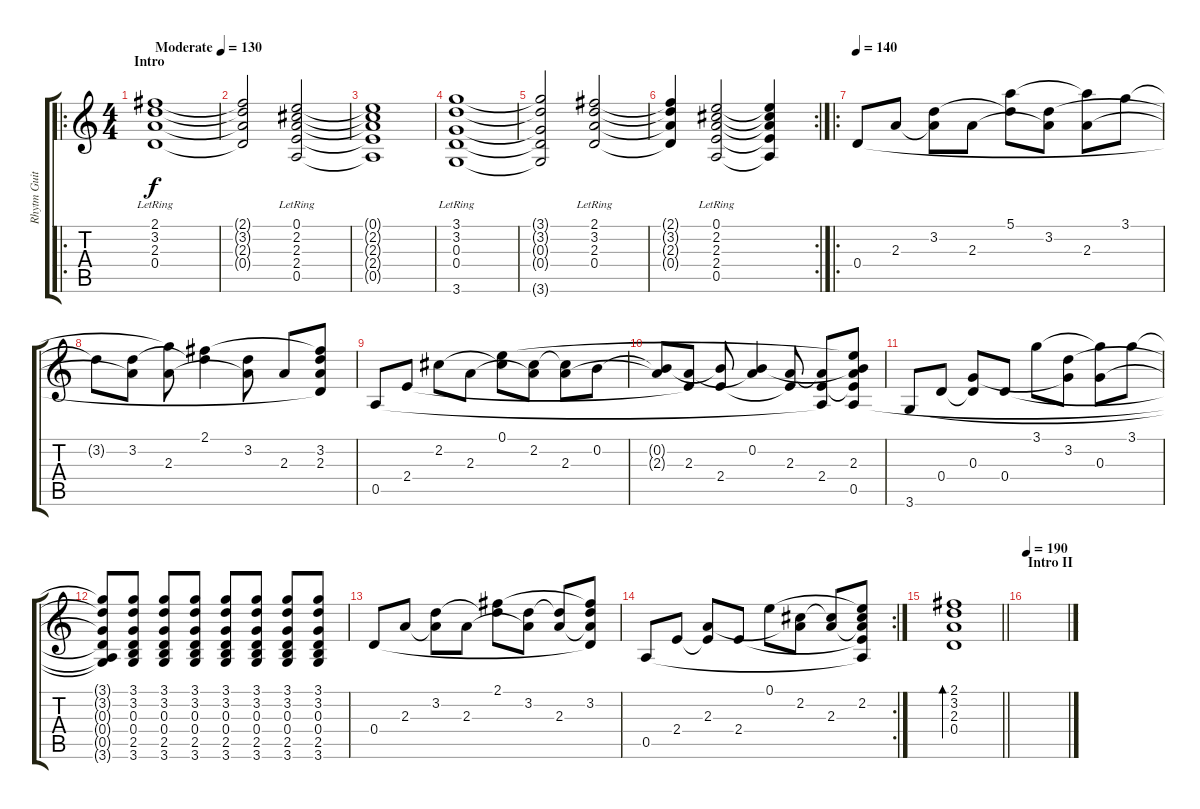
\track ("Rhytm Guitar" "Rhytm Guit") {instrument electricguitarjazz}
\staff {score tabs}
\tuning (E4 B3 G3 D3 A2 E2) {hide}
\ro
\ts (4 4)
\section ("" "Intro")
\tempo (130 "Moderate")
\clef g2
\ks c
(2.1{lr} 3.2{lr} 2.3{lr} 0.4{lr}).1{dy f instrument acousticguitarsteel} |
(2.1{t} 3.2{t} 2.3{t} 0.4{t}).2 (0.1{lr} 2.2{lr} 2.3{lr} 2.4{lr} 0.5{lr}).2 |
(0.1{t} 2.2{t} 2.3{t} 2.4{t} 0.5{t}).1 |
(3.1{lr} 3.2{lr} 0.3{lr} 0.4{lr} 3.6{lr}).1 |
(3.1{t} 3.2{t} 0.3{t} 0.4{t} 3.6{t}).2 (2.1{lr} 3.2{lr} 2.3{lr} 0.4{lr}).2 |
\rc 2
(2.1{t} 3.2{t} 2.3{t} 0.4{t}).4 (0.1{lr} 2.2{lr} 2.3{lr} 2.4{lr} 0.5{lr}).2 (0.1{t} 2.2{t} 2.3{t} 2.4{t} 0.5{t}).4 |
\ro
\tempo 140
0.4.8 2.3.8 (3.2 2.3{t}).8 2.3.8 (5.1 3.2{t}).8 (3.2 2.3{t}).8 (5.1{t} 2.3).8 3.1.8 |
3.2{t}.8 (3.2 2.3{t}).8 (3.1{t} 2.3).8 (2.1 3.2{t}).4 (3.2 2.3{t}).8 2.3.8 (2.1{t} 3.2 2.3 0.4{t}).8 |
0.5.8 2.4.8 2.2.8 2.3.8 (0.1 2.2{t}).8 (2.2 2.3{t}).8 (2.2{t} 2.3).8 0.2.8 |
(0.2{t} 2.3{t}).8 (2.3 2.4{t}).8 (0.2{t} 2.4).8 (0.2 2.3{t}).4 (2.3 2.4{t}).8 (2.3{t} 2.4 0.5{t}).8 (0.1{t} 0.2{t} 2.3 2.4{t} 0.5).8 |
3.6.8 0.4.8 (0.3 0.4{t}).8 0.4.8 3.1.8 (3.2 0.3{t}).8 (3.1{t} 0.3).8 3.1.8 |
(3.1{t} 3.2{t} 0.3{t} 0.4{t} 0.5{t} 3.6{t}).8 (3.1 3.2 0.3 0.4 2.5 3.6).8 (3.1 3.2 0.3 0.4 2.5 3.6).8 (3.1 3.2 0.3 0.4 2.5 3.6).8 (3.1 3.2 0.3 0.4 2.5 3.6).8 (3.1 3.2 0.3 0.4 2.5 3.6).8 (3.1 3.2 0.3 0.4 2.5 3.6).8 (3.1 3.2 0.3 0.4 2.5 3.6).8 |
0.4.8 2.3.8 (3.2 2.3{t}).8 2.3.8 (2.1 3.2{t}).8 (3.2 2.3{t}).8 (3.2{t} 2.3).8 (2.1{t} 3.2 2.3{t} 0.4{t}).8 |
\rc 2
0.5.8 2.4.8 (2.3 2.4{t}).8 2.4.8 0.1.8 (2.2 2.3{t}).8 (2.2{t} 2.3).8 (0.1{t} 2.2 2.3{t} 2.4{t} 0.5{t}).8 |
\barLineRight lightlight
(2.1 3.2 2.3 0.4).1{bd 480} |
\section ("" "Intro II")
\tempo 190
